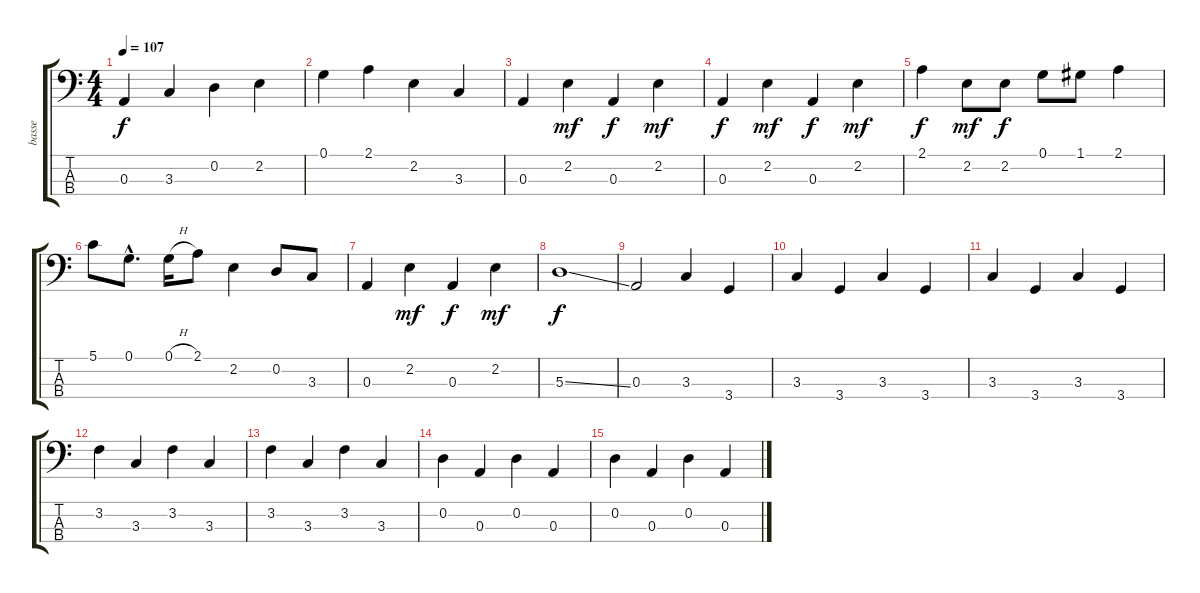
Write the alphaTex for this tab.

\track ("basse" "basse") {instrument electricguitarmuted}
\staff {score tabs}
\tuning (G2 D2 A1 E1) {hide}
\ts (4 4)
\tempo 107
\clef f4
\ks c
0.3.4{dy f} 3.3.4 0.2.4 2.2.4 |
0.1.4 2.1.4 2.2.4 3.3.4 |
0.3.4 2.2.4{dy mf} 0.3.4{dy f} 2.2.4{dy mf} |
0.3.4{dy f} 2.2.4{dy mf} 0.3.4{dy f} 2.2.4{dy mf} |
2.1.4{dy f} 2.2.8{dy mf} 2.2.8{dy f} 0.1.8 1.1.8 2.1.4 |
5.1.8 0.1{hac}.8{d} 0.1{h}.16 2.1.8 2.2.4 0.2.8 3.3.8 |
0.3.4 2.2.4{dy mf} 0.3.4{dy f} 2.2.4{dy mf} |
5.3{ss}.1{dy f} |
0.3.2 3.3.4 3.4.4 |
3.3.4 3.4.4 3.3.4 3.4.4 |
3.3.4 3.4.4 3.3.4 3.4.4 |
3.2.4 3.3.4 3.2.4 3.3.4 |
3.2.4{volume 0} 3.3.4 3.2.4 3.3.4 |
0.2.4 0.3.4 0.2.4 0.3.4 |
0.2.4 0.3.4 0.2.4 0.3.4
